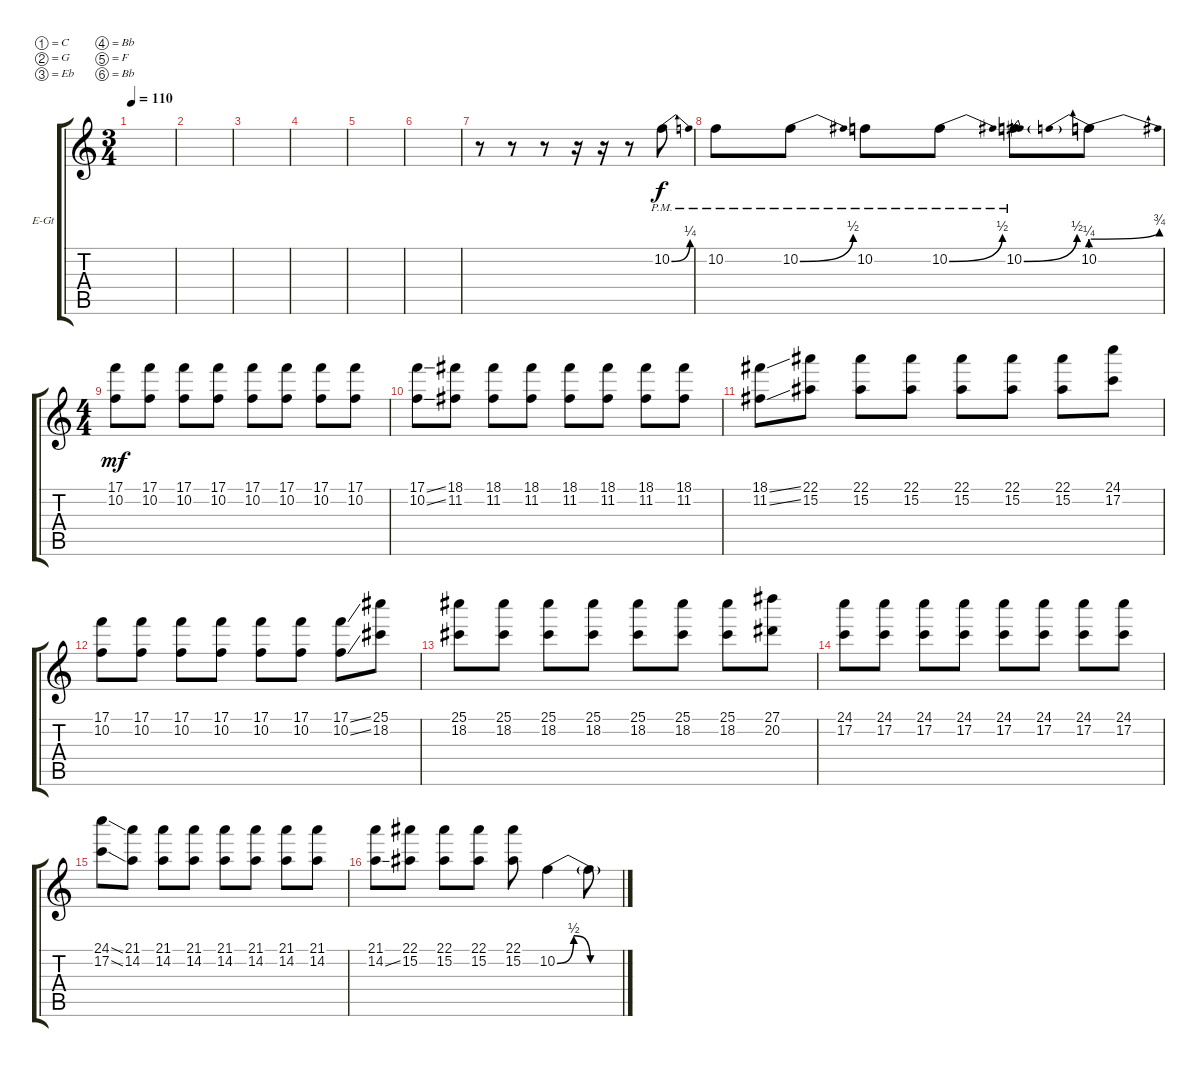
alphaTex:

\bracketExtendMode groupsimilarinstruments
\firstSystemTrackNameOrientation horizontal
\otherSystemsTrackNameOrientation horizontal
\track ("Lead Guitar " "E-Gt") {instrument distortionguitar}
\staff {score tabs}
\tuning (C4 G3 Eb3 Bb2 F2 Bb1)
\ts (3 4)
\tempo 110
\clef g2
\ks c
|
|
|
|
|
|
r.8 r.8 r.8 r.16 r.16 r.8 10.2{be (bend 0 0 60 1) pm}.8 |
10.2{pm}.8 10.2{be (bend 0 0 59.4 2) pm}.8 10.2{pm}.8 10.2{be (bend 0 0 59.4 2) pm}.8 10.2{be (bend 0 0 59.4 2) pm}.8 10.2{be (prebendbend 0 1 59.4 3)}.8 |
\ts (4 4)
(17.1 10.2).8{dy mf} (10.2 17.1).8 (10.2 17.1).8 (10.2 17.1).8 (10.2 17.1).8 (10.2 17.1).8 (10.2 17.1).8 (10.2 17.1).8 |
(10.2{ss} 17.1{ss}).8 (11.2 18.1).8 (11.2 18.1).8 (11.2 18.1).8 (11.2 18.1).8 (11.2 18.1).8 (11.2 18.1).8 (11.2 18.1).8 |
(11.2{ss} 18.1{ss}).8 (15.2 22.1).8 (15.2 22.1).8 (15.2 22.1).8 (15.2 22.1).8 (15.2 22.1).8 (15.2 22.1).8 (17.2 24.1).8 |
(17.1 10.2).8 (10.2 17.1).8 (10.2 17.1).8 (10.2 17.1).8 (10.2 17.1).8 (10.2 17.1).8 (10.2{ss} 17.1{ss}).8 (18.2 25.1).8 |
(18.2 25.1).8 (18.2 25.1).8 (18.2 25.1).8 (18.2 25.1).8 (18.2 25.1).8 (18.2 25.1).8 (18.2 25.1).8 (20.2 27.1).8 |
(17.2 24.1).8 (17.2 24.1).8 (17.2 24.1).8 (17.2 24.1).8 (17.2 24.1).8 (17.2 24.1).8 (17.2 24.1).8 (17.2 24.1).8 |
(17.2{ss} 24.1{ss}).8 (14.2 21.1).8 (14.2 21.1).8 (14.2 21.1).8 (14.2 21.1).8 (14.2 21.1).8 (14.2 21.1).8 (14.2 21.1).8 |
(14.2{ss} 21.1).8 (15.2 22.1).8 (15.2 22.1).8 (15.2 22.1).8 (15.2 22.1).8 10.2{be (bendrelease 22.8 0 35.4 2 45 2 60 0)}.4 10.2{be (hold 0 0 60 0) t}.8
